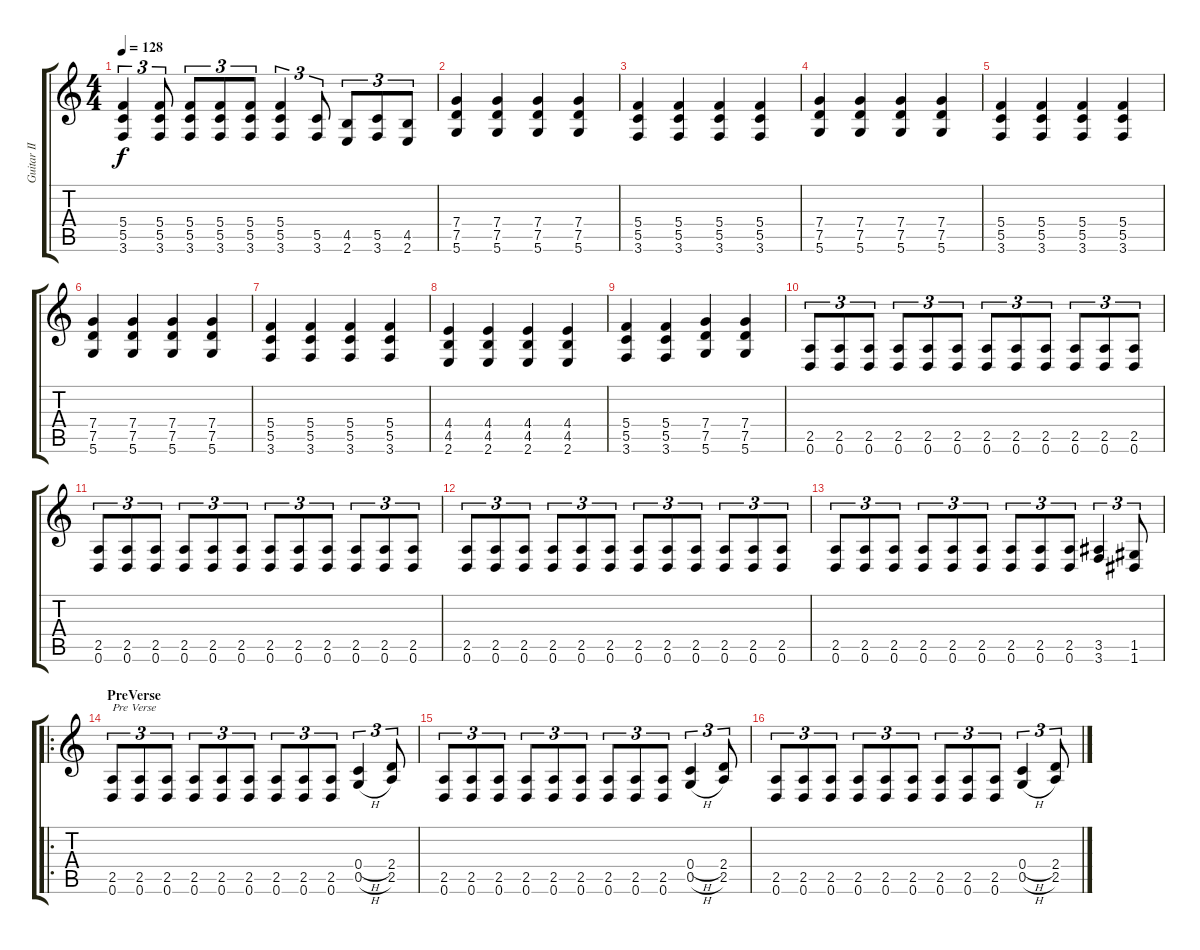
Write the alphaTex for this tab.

\track ("Guitar II [Marco Tervonen]" "Guitar II ") {instrument distortionguitar}
\staff {score tabs}
\tuning (D4 A3 F3 C3 G2 D2) {hide}
\ts (4 4)
\tempo 128
\clef g2
\ks c
(5.4 5.5 3.6).4{tu (3 2) dy f} (5.4 5.5 3.6).8{tu (3 2)} (5.4 5.5 3.6).8{tu (3 2)} (5.4 5.5 3.6).8{tu (3 2)} (5.4 5.5 3.6).8{tu (3 2)} (5.4 5.5 3.6).4{tu (3 2)} (5.5 3.6).8{tu (3 2)} (4.5 2.6).8{tu (3 2)} (5.5 3.6).8{tu (3 2)} (4.5 2.6).8{tu (3 2)} |
(7.4 7.5 5.6).4 (7.4 7.5 5.6).4 (7.4 7.5 5.6).4 (7.4 7.5 5.6).4 |
(5.4 5.5 3.6).4 (5.4 5.5 3.6).4 (5.4 5.5 3.6).4 (5.4 5.5 3.6).4 |
(7.4 7.5 5.6).4 (7.4 7.5 5.6).4 (7.4 7.5 5.6).4 (7.4 7.5 5.6).4 |
(5.4 5.5 3.6).4 (5.4 5.5 3.6).4 (5.4 5.5 3.6).4 (5.4 5.5 3.6).4 |
(7.4 7.5 5.6).4 (7.4 7.5 5.6).4 (7.4 7.5 5.6).4 (7.4 7.5 5.6).4 |
(5.4 5.5 3.6).4 (5.4 5.5 3.6).4 (5.4 5.5 3.6).4 (5.4 5.5 3.6).4 |
(4.4 4.5 2.6).4 (4.4 4.5 2.6).4 (4.4 4.5 2.6).4 (4.4 4.5 2.6).4 |
(5.4 5.5 3.6).4 (5.4 5.5 3.6).4 (7.4 7.5 5.6).4 (7.4 7.5 5.6).4 |
(2.5 0.6).8{tu (3 2)} (2.5 0.6).8{tu (3 2)} (2.5 0.6).8{tu (3 2)} (2.5 0.6).8{tu (3 2)} (2.5 0.6).8{tu (3 2)} (2.5 0.6).8{tu (3 2)} (2.5 0.6).8{tu (3 2)} (2.5 0.6).8{tu (3 2)} (2.5 0.6).8{tu (3 2)} (2.5 0.6).8{tu (3 2)} (2.5 0.6).8{tu (3 2)} (2.5 0.6).8{tu (3 2)} |
(2.5 0.6).8{tu (3 2)} (2.5 0.6).8{tu (3 2)} (2.5 0.6).8{tu (3 2)} (2.5 0.6).8{tu (3 2)} (2.5 0.6).8{tu (3 2)} (2.5 0.6).8{tu (3 2)} (2.5 0.6).8{tu (3 2)} (2.5 0.6).8{tu (3 2)} (2.5 0.6).8{tu (3 2)} (2.5 0.6).8{tu (3 2)} (2.5 0.6).8{tu (3 2)} (2.5 0.6).8{tu (3 2)} |
(2.5 0.6).8{tu (3 2)} (2.5 0.6).8{tu (3 2)} (2.5 0.6).8{tu (3 2)} (2.5 0.6).8{tu (3 2)} (2.5 0.6).8{tu (3 2)} (2.5 0.6).8{tu (3 2)} (2.5 0.6).8{tu (3 2)} (2.5 0.6).8{tu (3 2)} (2.5 0.6).8{tu (3 2)} (2.5 0.6).8{tu (3 2)} (2.5 0.6).8{tu (3 2)} (2.5 0.6).8{tu (3 2)} |
(2.5 0.6).8{tu (3 2)} (2.5 0.6).8{tu (3 2)} (2.5 0.6).8{tu (3 2)} (2.5 0.6).8{tu (3 2)} (2.5 0.6).8{tu (3 2)} (2.5 0.6).8{tu (3 2)} (2.5 0.6).8{tu (3 2)} (2.5 0.6).8{tu (3 2)} (2.5 0.6).8{tu (3 2)} (3.5 3.6).4{tu (3 2)} (1.5 1.6).8{tu (3 2)} |
\ro
\section ("" "PreVerse")
(2.5 0.6).8{tu (3 2) txt "Pre Verse"} (2.5 0.6).8{tu (3 2)} (2.5 0.6).8{tu (3 2)} (2.5 0.6).8{tu (3 2)} (2.5 0.6).8{tu (3 2)} (2.5 0.6).8{tu (3 2)} (2.5 0.6).8{tu (3 2)} (2.5 0.6).8{tu (3 2)} (2.5 0.6).8{tu (3 2)} (0.4{h} 0.5{h}).4{tu (3 2)} (2.4 2.5).8{tu (3 2)} |
(2.5 0.6).8{tu (3 2)} (2.5 0.6).8{tu (3 2)} (2.5 0.6).8{tu (3 2)} (2.5 0.6).8{tu (3 2)} (2.5 0.6).8{tu (3 2)} (2.5 0.6).8{tu (3 2)} (2.5 0.6).8{tu (3 2)} (2.5 0.6).8{tu (3 2)} (2.5 0.6).8{tu (3 2)} (0.4{h} 0.5{h}).4{tu (3 2)} (2.4 2.5).8{tu (3 2)} |
(2.5 0.6).8{tu (3 2)} (2.5 0.6).8{tu (3 2)} (2.5 0.6).8{tu (3 2)} (2.5 0.6).8{tu (3 2)} (2.5 0.6).8{tu (3 2)} (2.5 0.6).8{tu (3 2)} (2.5 0.6).8{tu (3 2)} (2.5 0.6).8{tu (3 2)} (2.5 0.6).8{tu (3 2)} (0.4{h} 0.5{h}).4{tu (3 2)} (2.4 2.5).8{tu (3 2)}
